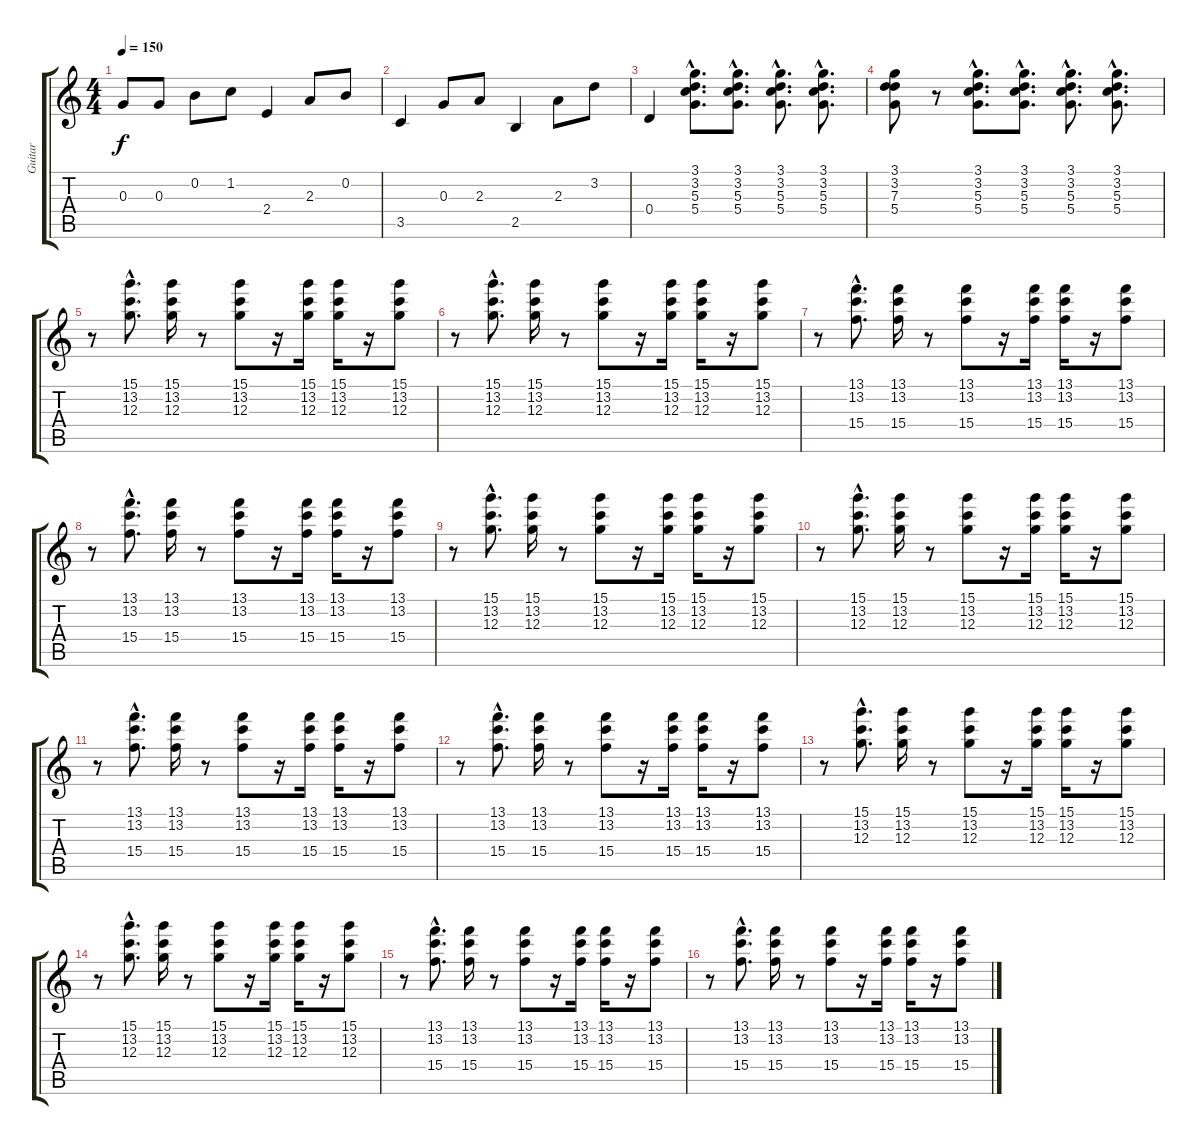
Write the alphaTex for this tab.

\track ("Guitar" "Guitar") {instrument electricguitarjazz}
\staff {score tabs}
\tuning (E4 B3 G3 D3 A2 E2) {hide}
\ts (4 4)
\tempo 150
\clef g2
\ks c
0.3.8{dy f} 0.3.8 0.2.8 1.2.8 2.4.4 2.3.8 0.2.8 |
3.5.4 0.3.8 2.3.8 2.5.4 2.3.8 3.2.8 |
0.4.4 (3.1{hac} 3.2{hac} 5.3{hac} 5.4{hac}).8{d} (3.1{hac} 3.2{hac} 5.3{hac} 5.4{hac}).8{d} (3.1{hac} 3.2{hac} 5.3{hac} 5.4{hac}).8{d} (3.1{hac} 3.2{hac} 5.3{hac} 5.4{hac}).8{d} |
(3.1 3.2 7.3 5.4).8 r.8 (3.1{hac} 3.2{hac} 5.3{hac} 5.4{hac}).8{d} (3.1{hac} 3.2{hac} 5.3{hac} 5.4{hac}).8{d} (3.1{hac} 3.2{hac} 5.3{hac} 5.4{hac}).8{d} (3.1{hac} 3.2{hac} 5.3{hac} 5.4{hac}).8{d} |
r.8 (15.1{hac} 13.2{hac} 12.3{hac}).8{d} (15.1 13.2 12.3).16 r.8 (15.1 13.2 12.3).8 r.16 (15.1 13.2 12.3).16 (15.1 13.2 12.3).16 r.16 (15.1 13.2 12.3).8 |
r.8 (15.1{hac} 13.2{hac} 12.3{hac}).8{d} (15.1 13.2 12.3).16 r.8 (15.1 13.2 12.3).8 r.16 (15.1 13.2 12.3).16 (15.1 13.2 12.3).16 r.16 (15.1 13.2 12.3).8 |
r.8 (13.1{hac} 13.2{hac} 15.4{hac}).8{d} (13.1 13.2 15.4).16 r.8 (13.1 13.2 15.4).8 r.16 (13.1 13.2 15.4).16 (13.1 13.2 15.4).16 r.16 (13.1 13.2 15.4).8 |
r.8 (13.1{hac} 13.2{hac} 15.4{hac}).8{d} (13.1 13.2 15.4).16 r.8 (13.1 13.2 15.4).8 r.16 (13.1 13.2 15.4).16 (13.1 13.2 15.4).16 r.16 (13.1 13.2 15.4).8 |
r.8 (15.1{hac} 13.2{hac} 12.3{hac}).8{d} (15.1 13.2 12.3).16 r.8 (15.1 13.2 12.3).8 r.16 (15.1 13.2 12.3).16 (15.1 13.2 12.3).16 r.16 (15.1 13.2 12.3).8 |
r.8 (15.1{hac} 13.2{hac} 12.3{hac}).8{d} (15.1 13.2 12.3).16 r.8 (15.1 13.2 12.3).8 r.16 (15.1 13.2 12.3).16 (15.1 13.2 12.3).16 r.16 (15.1 13.2 12.3).8 |
r.8 (13.1{hac} 13.2{hac} 15.4{hac}).8{d} (13.1 13.2 15.4).16 r.8 (13.1 13.2 15.4).8 r.16 (13.1 13.2 15.4).16 (13.1 13.2 15.4).16 r.16 (13.1 13.2 15.4).8 |
r.8 (13.1{hac} 13.2{hac} 15.4{hac}).8{d} (13.1 13.2 15.4).16 r.8 (13.1 13.2 15.4).8 r.16 (13.1 13.2 15.4).16 (13.1 13.2 15.4).16 r.16 (13.1 13.2 15.4).8 |
r.8 (15.1{hac} 13.2{hac} 12.3{hac}).8{d} (15.1 13.2 12.3).16 r.8 (15.1 13.2 12.3).8 r.16 (15.1 13.2 12.3).16 (15.1 13.2 12.3).16 r.16 (15.1 13.2 12.3).8 |
r.8 (15.1{hac} 13.2{hac} 12.3{hac}).8{d} (15.1 13.2 12.3).16 r.8 (15.1 13.2 12.3).8 r.16 (15.1 13.2 12.3).16 (15.1 13.2 12.3).16 r.16 (15.1 13.2 12.3).8 |
r.8 (13.1{hac} 13.2{hac} 15.4{hac}).8{d} (13.1 13.2 15.4).16 r.8 (13.1 13.2 15.4).8 r.16 (13.1 13.2 15.4).16 (13.1 13.2 15.4).16 r.16 (13.1 13.2 15.4).8 |
r.8 (13.1{hac} 13.2{hac} 15.4{hac}).8{d} (13.1 13.2 15.4).16 r.8 (13.1 13.2 15.4).8 r.16 (13.1 13.2 15.4).16 (13.1 13.2 15.4).16 r.16 (13.1 13.2 15.4).8
